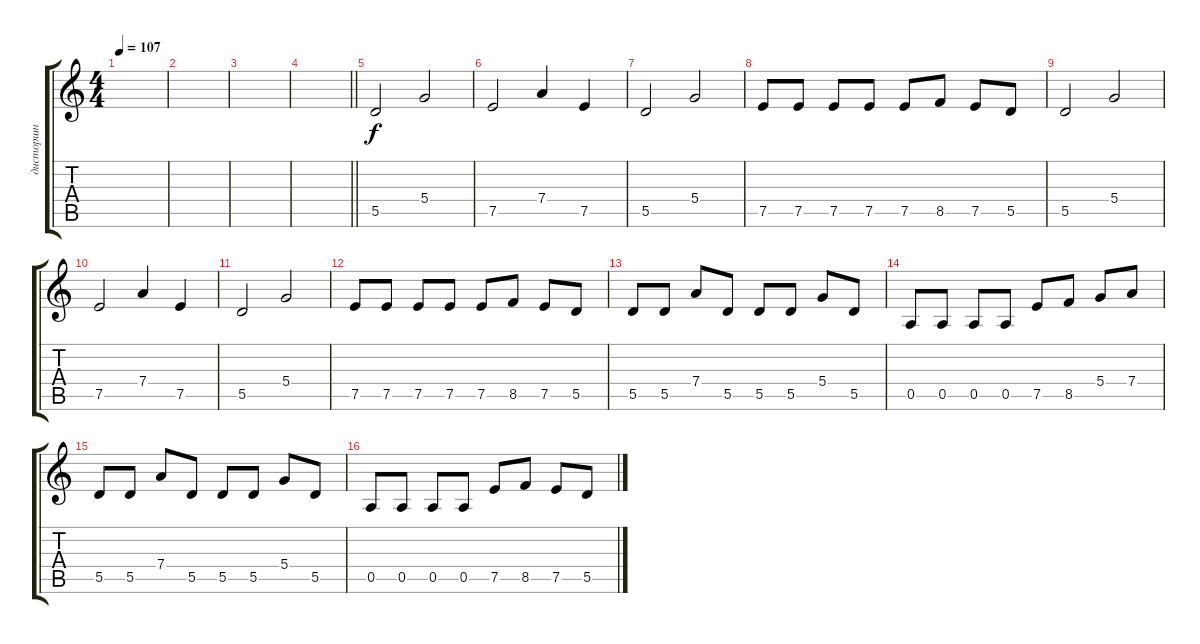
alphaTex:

\track ("дисторшн  2" "дисторшн  ") {instrument distortionguitar}
\staff {score tabs}
\tuning (E4 B3 G3 D3 A2 E2) {hide}
\ts (4 4)
\tempo 107
\clef g2
\ks c
|
|
|
\barLineRight lightlight
|
5.5.2 5.4.2 |
7.5.2 7.4.4 7.5.4 |
5.5.2 5.4.2 |
7.5.8 7.5.8 7.5.8 7.5.8 7.5.8 8.5.8 7.5.8 5.5.8 |
5.5.2 5.4.2 |
7.5.2 7.4.4 7.5.4 |
5.5.2 5.4.2 |
7.5.8 7.5.8 7.5.8 7.5.8 7.5.8 8.5.8 7.5.8 5.5.8 |
5.5.8 5.5.8 7.4.8 5.5.8 5.5.8 5.5.8 5.4.8 5.5.8 |
0.5.8 0.5.8 0.5.8 0.5.8 7.5.8 8.5.8 5.4.8 7.4.8 |
5.5.8 5.5.8 7.4.8 5.5.8 5.5.8 5.5.8 5.4.8 5.5.8 |
0.5.8 0.5.8 0.5.8 0.5.8 7.5.8 8.5.8 7.5.8 5.5.8
